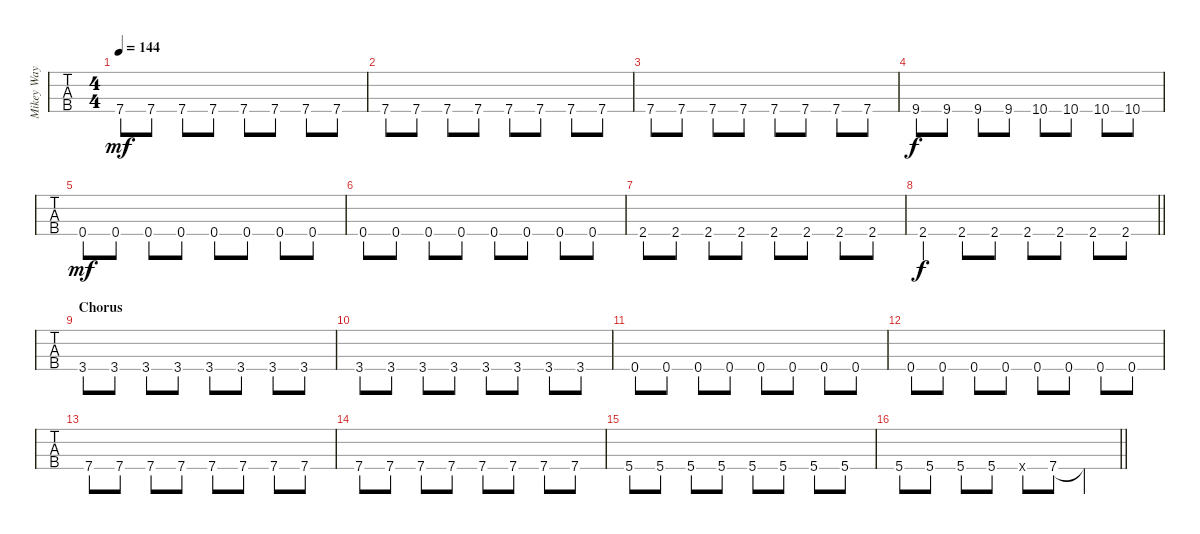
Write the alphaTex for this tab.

\track ("Mikey Way" "Mikey Way") {instrument electricbassfinger}
\staff {tabs}
\tuning (G2 D2 A1 E1) {hide}
\ts (4 4)
\tempo 144
\clef f4
\ks c
7.4.8{dy mf} 7.4.8 7.4.8 7.4.8 7.4.8 7.4.8 7.4.8 7.4.8 |
7.4.8 7.4.8 7.4.8 7.4.8 7.4.8 7.4.8 7.4.8 7.4.8 |
7.4.8 7.4.8 7.4.8 7.4.8 7.4.8 7.4.8 7.4.8 7.4.8 |
9.4.8{dy f} 9.4.8 9.4.8 9.4.8 10.4.8 10.4.8 10.4.8 10.4.8 |
0.4.8{dy mf} 0.4.8 0.4.8 0.4.8 0.4.8 0.4.8 0.4.8 0.4.8 |
0.4.8 0.4.8 0.4.8 0.4.8 0.4.8 0.4.8 0.4.8 0.4.8 |
2.4.8 2.4.8 2.4.8 2.4.8 2.4.8 2.4.8 2.4.8 2.4.8 |
\barLineRight lightlight
2.4.4{dy f} 2.4.8 2.4.8 2.4.8 2.4.8 2.4.8 2.4.8 |
\section ("" "Chorus")
3.4.8 3.4.8 3.4.8 3.4.8 3.4.8 3.4.8 3.4.8 3.4.8 |
3.4.8 3.4.8 3.4.8 3.4.8 3.4.8 3.4.8 3.4.8 3.4.8 |
0.4.8 0.4.8 0.4.8 0.4.8 0.4.8 0.4.8 0.4.8 0.4.8 |
0.4.8 0.4.8 0.4.8 0.4.8 0.4.8 0.4.8 0.4.8 0.4.8 |
7.4.8 7.4.8 7.4.8 7.4.8 7.4.8 7.4.8 7.4.8 7.4.8 |
7.4.8 7.4.8 7.4.8 7.4.8 7.4.8 7.4.8 7.4.8 7.4.8 |
5.4.8 5.4.8 5.4.8 5.4.8 5.4.8 5.4.8 5.4.8 5.4.8 |
\barLineRight lightlight
5.4.8 5.4.8 5.4.8 5.4.8 5.4{x}.8 7.4.8 7.4{t}.4
